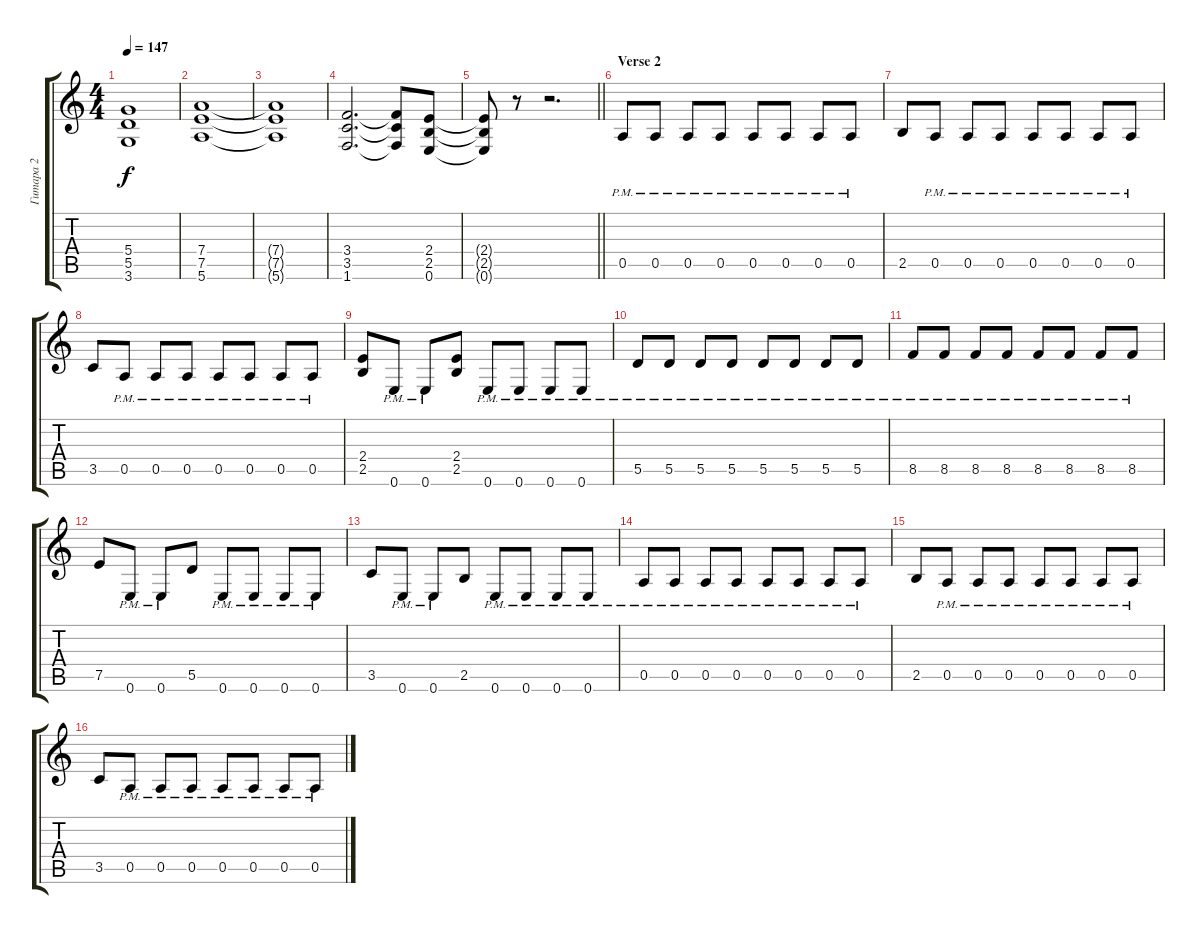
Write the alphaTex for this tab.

\track ("Гитара 2" "Гитара 2") {instrument distortionguitar}
\staff {score tabs}
\tuning (E4 B3 G3 D3 A2 E2) {hide}
\ts (4 4)
\tempo 147
\clef g2
\ks c
(5.4 5.5 3.6).1{dy f} |
(7.4 7.5 5.6).1 |
(7.4{t} 7.5{t} 5.6{t}).1 |
(3.4 3.5 1.6).2{d} (3.4{t} 3.5{t} 1.6{t}).8 (2.4 2.5 0.6).8 |
\barLineRight lightlight
(2.4{t} 2.5{t} 0.6{t}).8 r.8 r.2{d} |
\section ("" "Verse 2")
0.5{pm}.8 0.5{pm}.8 0.5{pm}.8 0.5{pm}.8 0.5{pm}.8 0.5{pm}.8 0.5{pm}.8 0.5{pm}.8 |
2.5.8 0.5{pm}.8 0.5{pm}.8 0.5{pm}.8 0.5{pm}.8 0.5{pm}.8 0.5{pm}.8 0.5{pm}.8 |
3.5.8 0.5{pm}.8 0.5{pm}.8 0.5{pm}.8 0.5{pm}.8 0.5{pm}.8 0.5{pm}.8 0.5{pm}.8 |
(2.4 2.5).8 0.6{pm}.8 0.6{pm}.8 (2.4 2.5).8 0.6{pm}.8 0.6{pm}.8 0.6{pm}.8 0.6{pm}.8 |
5.5{pm}.8 5.5{pm}.8 5.5{pm}.8 5.5{pm}.8 5.5{pm}.8 5.5{pm}.8 5.5{pm}.8 5.5{pm}.8 |
8.5{pm}.8 8.5{pm}.8 8.5{pm}.8 8.5{pm}.8 8.5{pm}.8 8.5{pm}.8 8.5{pm}.8 8.5{pm}.8 |
7.5.8 0.6{pm}.8 0.6{pm}.8 5.5.8 0.6{pm}.8 0.6{pm}.8 0.6{pm}.8 0.6{pm}.8 |
3.5.8 0.6{pm}.8 0.6{pm}.8 2.5.8 0.6{pm}.8 0.6{pm}.8 0.6{pm}.8 0.6{pm}.8 |
0.5{pm}.8 0.5{pm}.8 0.5{pm}.8 0.5{pm}.8 0.5{pm}.8 0.5{pm}.8 0.5{pm}.8 0.5{pm}.8 |
2.5.8 0.5{pm}.8 0.5{pm}.8 0.5{pm}.8 0.5{pm}.8 0.5{pm}.8 0.5{pm}.8 0.5{pm}.8 |
3.5.8 0.5{pm}.8 0.5{pm}.8 0.5{pm}.8 0.5{pm}.8 0.5{pm}.8 0.5{pm}.8 0.5{pm}.8
